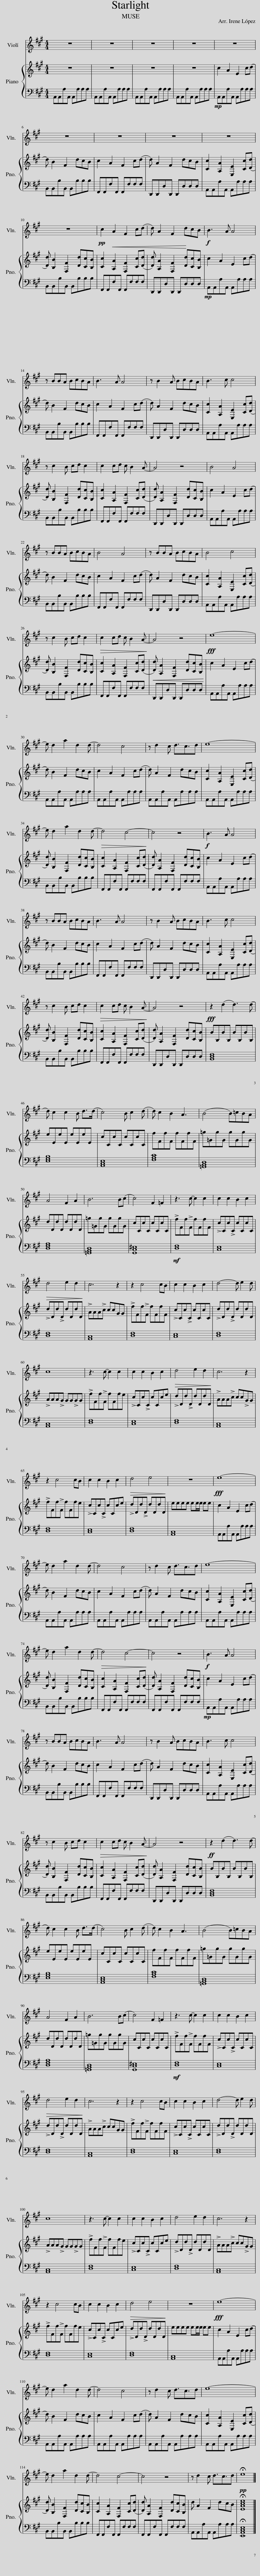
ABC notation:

X:1
%%score 1 { 2 | 3 }
L:1/8
M:4/4
I:linebreak $
K:A
V:1 treble
V:2 treble
V:3 bass
V:1
 z8 | z8 | z8 | z8 | z8 |$ %5
 z8 | z8 | z8 | z8 |$ z8 | %10
!pp! c2!<(! A2 F2 c(d!<)! | d) A2 F2 dcB |!f! B3 A A4 |$ z BBA BcBA | B3 A A4 | %15
 z B2 A BcBA | B3 c c4 |$ z c2 B cd c2 | c2 cd c B2 A- | A4 z4 | %20
 B4 A4 |$ z BBA BcBA | B4 A4 | z BBA BcBA | B4 c4 |$ %25
 z c2 B cd c2 |!>(! c2 cd c B2 A-!>)! | A4 z4 |!fff! e8- |$ e d2 a2 d2 d- | %30
 d4 c4 | z d2 c d3/2c3/2d | e8- |$ e d2 a2 d2 d- |!>(! d4 c4-!>)! | %35
 c4 z4 |!f! B3 A A4 |$ z BBA BcBA | B3 A A4 | z B2 A BcBA | %40
 B3 c c4 |$ z c2 B cd c2 |!>(! c2 cd c B2 A-!>)! | A4 z4 |!fff! z2 (d2 d3) (d |$ %45
 d) c2 c2 B d>(d | c4) B c2 (d | d) c2 B2 A3 | (B4 B)=cBA |$ A4 F2 A2 | %50
 B6 B(c | c4) F2 =F2 | z3 c- c2 c2 | c2 c2 B2 c2 |$!>(! d4 e2 d2!>)! | %55
 c6 z2 | z2 c4 cB | c2 c2 B2 c2 | d4- d e2 d |$ c8 | %60
 z3 c- c2 c2 | c2 c2 B2 c2 |!>(! d4 e2 d2!>)! | c6 z2 |$ z2 c4 cB | %65
 c2 c2 B2 c2 |!>(! d4 e4!>)! | z8 |!fff! e8- |$ e d2 a2 d2 d- | %70
 d4 c4 | z d2 c d3/2c3/2d | e8- |$ e d2 a2 d2 d- |!>(! d4 c4-!>)! | %75
 c4 z4 |!f! B3 A A4 |$ z BBA BcBA | B3 A A4 | z B2 A BcBA | %80
 B3 c c4 |$ z c2 B cd c2 |!>(! c2 cd c B2 A-!>)! | A4 z4 |!ff! z2 (d2 d3) (d |$ %85
 d) c2 c2 B d>(d | c4) B c2 (d | d) c2 B2 A3 | (B4 B)=cBA |$ A4 F2 A2 | %90
 B6 B(c | c4) F2 =F2 | z3 c- c2 c2 | c2 c2 B2 c2 |$!>(! d4 e2 d2!>)! | %95
 c6 z2 | z2 c4 cB | c2 c2 B2 c2 | d4- d e2 d |$ c8 | %100
 z3 c- c2 c2 | c2 c2 B2 c2 | d4 e2 d2 | c6 z2 |$ z2 c4 cB | %105
 c2 c2 B2 c2 |!>(! d4 e4!>)! | z8 |!fff! e8- |$ e d2 a2 d2 d- | %110
 d4 c4 | z d2 c d3/2c3/2d | e8- |$ e d2 a2 d2 d- | d4 c4- | %115
 c4 z4 | z d2 c d3/2c3/2d |!pp! !fermata!e8 |] %118
V:2
 z8 | z8 | z8 | z8 | c2 A2 E2 c(d |$ %5
 d) B2 F2 dcB | c2 A2 F2 c(d | d) A2 F2 dcB | [Cc]2 [A,A]2 [E,E]2 [Cc]([Dd] |$ [Dd]) [B,B]2 [F,F]2 [Dd][Cc][B,B] | %10
 [Cc]2 [A,A]2 [F,F]2 [Cc]([Dd] | [Dd]) [A,A]2 [F,F]2 [Dd][Cc][B,B] | c2 A2 E2 c(d |$ d) B2 F2 dcB | c2 A2 F2 c(d | %15
 d) A2 F2 dcB | [Cc]2 [A,A]2 [E,E]2 [Cc]([Dd] |$ [Dd]) [B,B]2 [F,F]2 [Dd][Cc][B,B] | [Cc]2 [A,A]2 [F,F]2 [Cc]([Dd] | [Dd]) [A,A]2 [F,F]2 [Dd][Cc][B,B] | %20
 c2 A2 E2 c(d |$ d) B2 F2 dcB | c2 A2 F2 c(d | d) A2 F2 dcB | [Cc]2 [A,A]2 [E,E]2 [Cc]([Dd] |$ %25
 [Dd]) [B,B]2 [F,F]2 [Dd][Cc][B,B] | [Cc]2 [A,A]2 [F,F]2 [Cc]([Dd] |!<(! [Dd]) [A,A]2 [F,F]2 [Dd][Cc][B,B]!<)! | c2 A2 E2 c(d |$ d) B2 F2 dcB | %30
 c2 A2 F2 c(d | d) A2 F2 dcB | [Cc]2 [A,A]2 [E,E]2 [Cc]([Dd] |$ [Dd]) [B,B]2 [F,F]2 [Dd][Cc][B,B] | [Cc]2 [A,A]2 [F,F]2 [Cc]([Dd] | %35
 [Dd]) [A,A]2 [F,F]2 [Dd][Cc][B,B] | c2 A2 E2 c(d |$ d) B2 F2 dcB | c2 A2 F2 c(d | d) A2 F2 dcB | %40
 [Cc]2 [A,A]2 [E,E]2 [Cc]([Dd] |$ [Dd]) [B,B]2 [F,F]2 [Dd][Cc][B,B] | [Cc]2 [A,A]2 [F,F]2 [Cc]([Dd] | [Dd]) [A,A]2 [F,F]2 [Dd][Cc][B,B] | BB,BB, BB,BB, |$ %45
 eEeE eEeE | cCcC cCcC | fFfF fFfF | =g=GgG gGgG |$ dDdD dDdD | %50
 =g=GgG gGgG | cCcC cCcC | !>!fFf!>!F fFfF | !>!cCc!>!C cCcC |$ !>!dDd!>!D dDdD | %55
 !>!AAA!>!c ccGG | !>!fFf!>!F fFfF | !>!cCc!>!C cCcC | !>!dDd!>!D dDdD |$ !>!AAA!>!G GG!>!GG | %60
 !>!fFf!>!F fFfe | !>!cCc!>!C cCce | !>!dDd!>!D dDdD | !>!AAA!>!c cc!>!GG |$ !>!fFf!>!F fFfe | %65
 !>!cCc!>!C cCce | !>!dDd!>!D dDdD | eeee ee/e/ ee | c2 A2 E2 c(d |$ d) B2 F2 dcB | %70
 c2 A2 F2 c(d | d) A2 F2 dcB | [Cc]2 [A,A]2 [E,E]2 [Cc]([Dd] |$ [Dd]) [B,B]2 [F,F]2 [Dd][Cc][B,B] | [Cc]2 [A,A]2 [F,F]2 [Cc]([Dd] | %75
 [Dd]) [A,A]2 [F,F]2 [Dd][Cc][B,B] | c2 A2 E2 c(d |$ d) B2 F2 dcB | c2 A2 F2 c(d | d) A2 F2 dcB | %80
 [Cc]2 [A,A]2 [E,E]2 [Cc]([Dd] |$ [Dd]) [B,B]2 [F,F]2 [Dd][Cc][B,B] | [Cc]2 [A,A]2 [F,F]2 [Cc]([Dd] | [Dd]) [A,A]2 [F,F]2 [Dd][Cc][B,B] | BB,BB, BB,BB, |$ %85
 eEeE eEeE | cCcC cCcC | fFfF fFfF | =g=GgG gGgG |$ dDdD dDdD | %90
 =g=GgG gGgG | cCcC cCcC | !>!fFf!>!F fFfF | !>!cCc!>!C cCcC |$ !>!dDd!>!D dDdD | %95
 !>!AAA!>!c ccGG | !>!fFf!>!F fFfF | !>!cCc!>!C cCcC | !>!dDd!>!D dDdD |$ !>!AAA!>!G GG!>!GG | %100
 !>!fFf!>!F fFfe | !>!cCc!>!C cCce | !>!dDd!>!D dDdD | !>!AAA!>!c cc!>!GG |$ !>!fFf!>!F fFfe | %105
 !>!cCc!>!C cCce | !>!dDd!>!D dDdD | eeee ee/e/ ee | c2 A2 E2 c(d |$ d) B2 F2 dcB | %110
 c2 A2 F2 c(d | d) A2 F2 dcB | [Cc]2 [A,A]2 [E,E]2 [Cc]([Dd] |$ [Dd]) [B,B]2 [F,F]2 [Dd][Cc][B,B] | [Cc]2 [A,A]2 [F,F]2 [Cc]([Dd] | %115
 [Dd]) [A,A]2 [F,F]2 [Dd][Cc][B,B] | d A2 F2 dcB | !fermata![EAce]8 |] %118
V:3
 A,,A,,A,A,, A,,A,A,A, | A,,A,,A,A,, A,,A,A,A, | A,,A,,A,A,, A,,A,A,A, | A,,A,,A,A,, A,,A,A,A, |!mp! A,,A,,A,A,, A,,A,A,A, |$ %5
 B,,B,,B,B,, B,,B,B,B, | F,,F,,F,F,, F,,F,F,F, | D,,D,,D,D,, D,,D,D,D, | A,,A,,A,A,, A,,A,A,A, |$ B,,B,,B,B,, B,,B,B,B, | %10
 F,,F,,F,F,, F,,F,F,F, | D,,D,,D,D,, D,,D,D,D, |!mp! A,,A,,A,A,, A,,A,A,A, |$ B,,B,,B,B,, B,,B,B,B, | F,,F,,F,F,, F,,F,F,F, | %15
 D,,D,,D,D,, D,,D,D,D, | A,,A,,A,A,, A,,A,A,A, |$ B,,B,,B,B,, B,,B,B,B, | F,,F,,F,F,, F,,F,F,F, | D,,D,,D,D,, D,,D,D,D, | %20
 A,,A,,A,A,, A,,A,A,A, |$ B,,B,,B,B,, B,,B,B,B, | F,,F,,F,F,, F,,F,F,F, | D,,D,,D,D,, D,,D,D,D, | A,,A,,A,A,, A,,A,A,A, |$ %25
 B,,B,,B,B,, B,,B,B,B, | F,,F,,F,F,, F,,F,F,F, | D,,D,,D,D,, D,,D,D,D, | A,,A,,A,A,, A,,A,A,A, |$ A,,A,,A,A,, A,,A,A,A, | %30
 A,,A,,A,A,, A,,A,A,A, | A,,A,,A,A,, A,,A,A,A, | A,,A,,A,A,, A,,A,A,A, |$ B,,B,,B,B,, B,,B,B,B, | F,,F,,F,F,, F,,F,F,F, | %35
 F,,F,,F,F,, F,,F,F,F, | A,,A,,A,A,, A,,A,A,A, |$ B,,B,,B,B,, B,,B,B,B, | F,,F,,F,F,, F,,F,F,F, | D,,D,,D,D,, D,,D,D,D, | %40
 A,,A,,A,A,, A,,A,A,A, |$ B,,B,,B,B,, B,,B,B,B, | F,,F,,F,F,, F,,F,F,F, | D,,D,,D,D,, D,,D,D,D, | [B,,D,F,]8 |$ %45
 [E,G,B,]8 | [A,,C,E,]8 | [F,A,C]8 | [=G,,B,,D,]8 |$ [D,F,A,]8 | %50
 [=G,,B,,D,]8 | [G,,C,^E,]8 |!mf! [D,F,]8 | [C,E,]8 |$ [D,F,]8 | %55
 [A,,C,]8 | [D,F,]8 | [C,E,]8 | [D,F,]8 |$ [A,,C,]8 | %60
 [D,F,]8 | [C,E,]8 | [D,F,]8 | [A,,C,]8 |$ [D,F,]8 | %65
 [C,E,]8 | [D,F,]8 | [A,,C,]8 | A,,A,,A,A,, A,,A,A,A, |$ A,,A,,A,A,, A,,A,A,A, | %70
 A,,A,,A,A,, A,,A,A,A, | A,,A,,A,A,, A,,A,A,A, | A,,A,,A,A,, A,,A,A,A, |$ B,,B,,B,B,, B,,B,B,B, | F,,F,,F,F,, F,,F,F,F, | %75
 F,,F,,F,F,, F,,F,F,F, |!mp! A,,A,,A,A,, A,,A,A,A, |$ B,,B,,B,B,, B,,B,B,B, | F,,F,,F,F,, F,,F,F,F, | D,,D,,D,D,, D,,D,D,D, | %80
 A,,A,,A,A,, A,,A,A,A, |$ B,,B,,B,B,, B,,B,B,B, | F,,F,,F,F,, F,,F,F,F, | D,,D,,D,D,, D,,D,D,D, | [B,,D,F,]8 |$ %85
 [E,G,B,]8 | [A,,C,E,]8 | [F,A,C]8 | [=G,,B,,D,]8 |$ [D,F,A,]8 | %90
 [=G,,B,,D,]8 | [G,,C,^E,]8 |!mf! [D,F,]8 | [C,E,]8 |$ [D,F,]8 | %95
 [A,,C,]8 | [D,F,]8 | [C,E,]8 | [D,F,]8 |$ [A,,C,]8 | %100
 [D,F,]8 | [C,E,]8 | [D,F,]8 | [A,,C,]8 |$ [D,F,]8 | %105
 [C,E,]8 | [D,F,]8 | [A,,C,]8 | A,,A,,A,A,, A,,A,A,A, |$ A,,A,,A,A,, A,,A,A,A, | %110
 A,,A,,A,A,, A,,A,A,A, | A,,A,,A,A,, A,,A,A,A, | A,,A,,A,A,, A,,A,A,A, |$ B,,B,,B,B,, B,,B,B,B, | F,,F,,F,F,, F,,F,F,F, | %115
 F,,F,,F,F,, F,,F,F,F, | A,,A,,A,A,, A,,A,A,A, | !fermata![E,,A,,C,E,]8 |] %118
